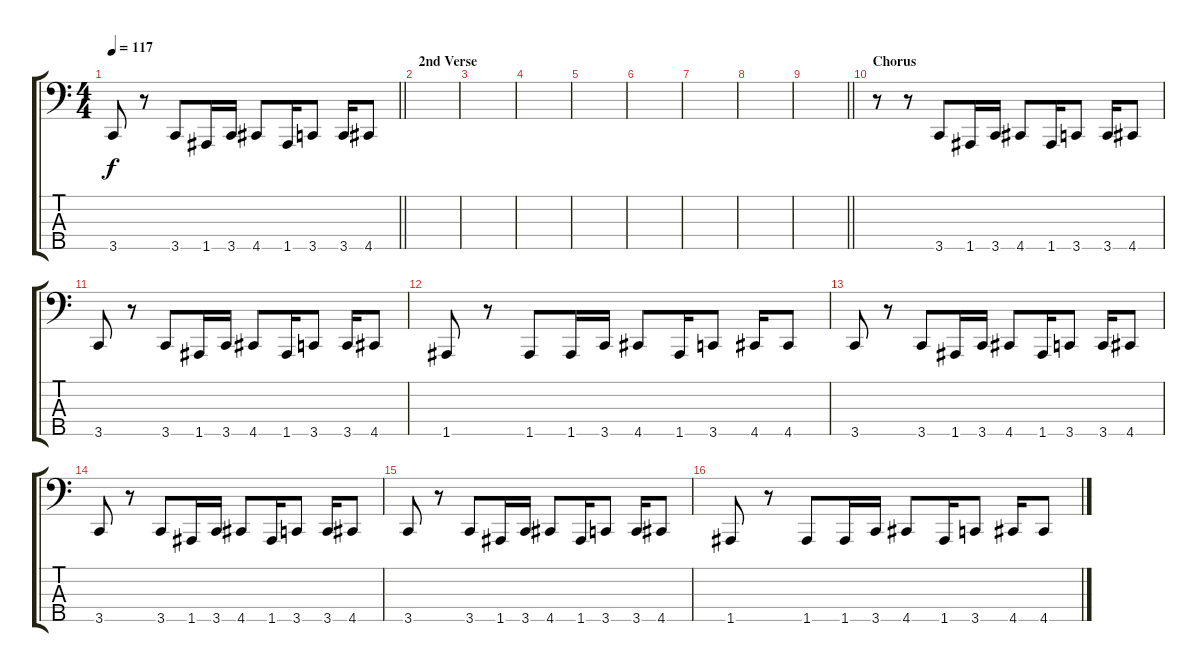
\track "" {instrument electricbassfinger}
\staff {score tabs}
\tuning (F2 C2 G1 D1 A0) {hide}
\ts (4 4)
\tempo 117
\clef f4
\barLineRight lightlight
\ks c
3.5.8{dy f} r.8 3.5.8 1.5.16 3.5.16 4.5.8 1.5.16 3.5.8 3.5.16 4.5.8 |
\section ("" "2nd Verse")
|
|
|
|
|
|
|
\barLineRight lightlight
|
\section ("" "Chorus")
r.8 r.8 3.5.8 1.5.16 3.5.16 4.5.8 1.5.16 3.5.8 3.5.16 4.5.8 |
3.5.8 r.8 3.5.8 1.5.16 3.5.16 4.5.8 1.5.16 3.5.8 3.5.16 4.5.8 |
1.5.8 r.8 1.5.8 1.5.16 3.5.16 4.5.8 1.5.16 3.5.8 4.5.16 4.5.8 |
3.5.8 r.8 3.5.8 1.5.16 3.5.16 4.5.8 1.5.16 3.5.8 3.5.16 4.5.8 |
3.5.8 r.8 3.5.8 1.5.16 3.5.16 4.5.8 1.5.16 3.5.8 3.5.16 4.5.8 |
3.5.8 r.8 3.5.8 1.5.16 3.5.16 4.5.8 1.5.16 3.5.8 3.5.16 4.5.8 |
1.5.8 r.8 1.5.8 1.5.16 3.5.16 4.5.8 1.5.16 3.5.8 4.5.16 4.5.8
